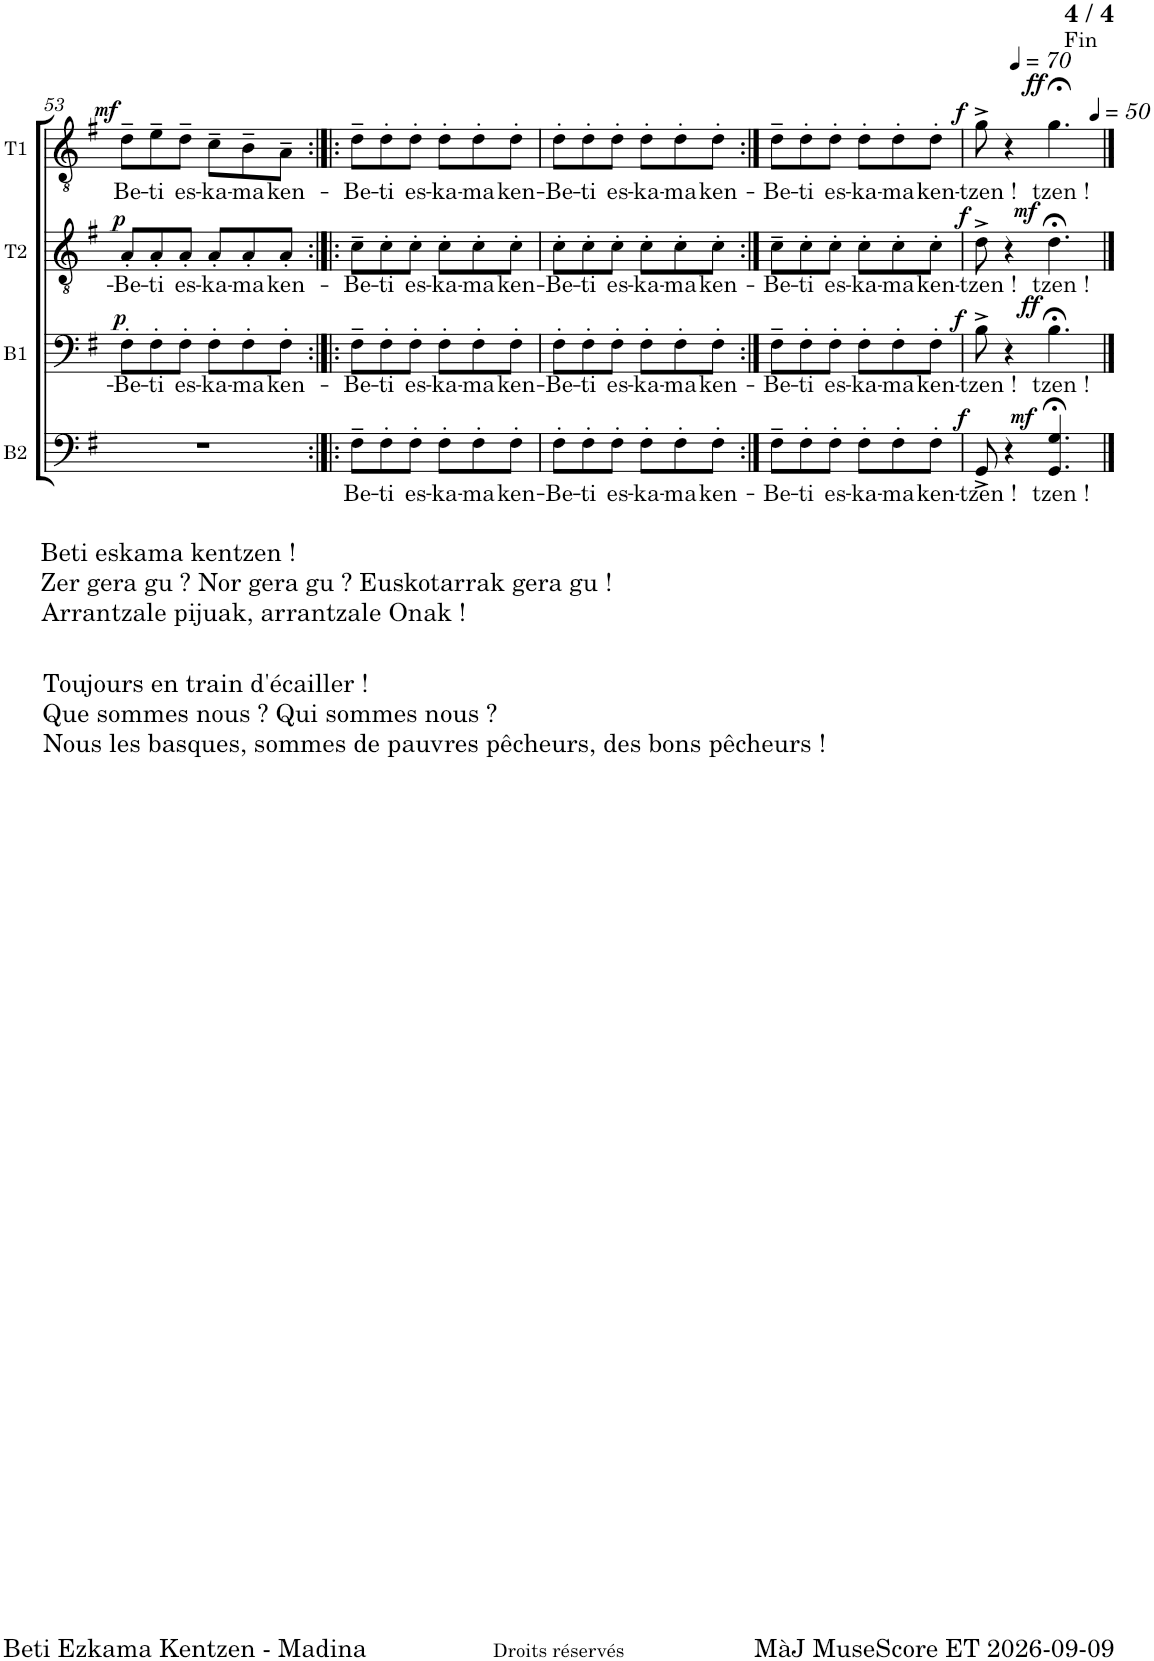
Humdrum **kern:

**kern	**text	**dynam	**kern	**text	**dynam	**kern	**text	**dynam	**kern	**text	**dynam
*part4	*part4	*part4	*part3	*part3	*part3	*part2	*part2	*part2	*part1	*part1	*part1
*staff4	*staff4	*staff4	*staff3	*staff3	*staff3	*staff2	*staff2	*staff2	*staff1	*staff1	*staff1
*I"Basse	*	*	*I"Baryton	*	*	*I"Ténor 2	*	*	*I"Ténor 1	*	*
*I'B2	*	*	*I'B1	*	*	*I'T2	*	*	*I'T1	*	*
!!LO:PB:g=z
*clefF4	*	*	*clefF4	*	*	*clefGv2	*	*	*clefGv2	*	*
*k[f#]	*	*	*k[f#]	*	*	*k[f#]	*	*	*k[f#]	*	*
*M6/8	*	*	*M6/8	*	*	*M6/8	*	*	*M6/8	*	*
=53	=53	=53	=53	=53	=53	=53	=53	=53	=53	=53	=53
!LO:TX:b:t=Toujours en train d'écailler !	!	!	!	!	!	!	!	!	!	!	!
!LO:TX:b:t=Que sommes nous ? Qui sommes nous ?	!	!	!	!	!	!	!	!	!	!	!
!LO:TX:b:t=Nous les basques, sommes de pauvres pêcheurs, des bons pêcheurs !	!	!	!	!	!	!	!	!	!	!	!
!LO:TX:b:t=Beti eskama kentzen&nbsp;!	!	!	!	!	!	!	!	!	!	!	!
!LO:TX:b:t=Zer gera gu&nbsp;? Nor gera gu&nbsp;? Euskotarrak gera gu !	!	!	!	!	!	!	!	!	!	!	!
!LO:TX:b:t=Arrantzale pijuak, arrantzale Onak !	!	!	!	!	!	!	!	!	!	!	!
!	!	!	!	!LO:LY:b	!LO:DY:a	!	!LO:LY:b	!LO:DY:a	!	!LO:LY:b	!LO:DY:a
2.r	.	.	8F#'\L	Be-	p	8A'/L	Be-	p	8d~\L	Be-	mf
!	!	!	!	!LO:LY:b	!	!	!LO:LY:b	!	!	!LO:LY:b	!
.	.	.	8F#'\	-ti	.	8A'/	-ti	.	8e~\	-ti	.
!	!	!	!	!LO:LY:b	!	!	!LO:LY:b	!	!	!LO:LY:b	!
.	.	.	8F#'\J	es-	.	8A'/J	es-	.	8d~\J	es-	.
!	!	!	!	!LO:LY:b	!	!	!LO:LY:b	!	!	!LO:LY:b	!
.	.	.	8F#'\L	-ka-	.	8A'/L	-ka-	.	8c~\L	-ka-	.
!	!	!	!	!LO:LY:b	!	!	!LO:LY:b	!	!	!LO:LY:b	!
.	.	.	8F#'\	-ma	.	8A'/	-ma	.	8B~\	-ma	.
!	!	!	!	!LO:LY:b	!	!	!LO:LY:b	!	!	!LO:LY:b	!
.	.	.	8F#'\J	ken-	.	8A'/J	ken-	.	8A~\J	ken-	.
=54:|!|:	=54:|!|:	=54:|!|:	=54:|!|:	=54:|!|:	=54:|!|:	=54:|!|:	=54:|!|:	=54:|!|:	=54:|!|:	=54:|!|:	=54:|!|:
!	!LO:LY:b	!	!	!LO:LY:b	!	!	!LO:LY:b	!	!	!LO:LY:b	!
8F#~\L	Be-	.	8F#~\L	Be-	.	8c~\L	Be-	.	8d~\L	Be-	.
!	!LO:LY:b	!	!	!LO:LY:b	!	!	!LO:LY:b	!	!	!LO:LY:b	!
8F#'\	-ti	.	8F#'\	-ti	.	8c'\	-ti	.	8d'\	-ti	.
!	!LO:LY:b	!	!	!LO:LY:b	!	!	!LO:LY:b	!	!	!LO:LY:b	!
8F#'\J	es-	.	8F#'\J	es-	.	8c'\J	es-	.	8d'\J	es-	.
!	!LO:LY:b	!	!	!LO:LY:b	!	!	!LO:LY:b	!	!	!LO:LY:b	!
8F#'\L	-ka-	.	8F#'\L	-ka-	.	8c'\L	-ka-	.	8d'\L	-ka-	.
!	!LO:LY:b	!	!	!LO:LY:b	!	!	!LO:LY:b	!	!	!LO:LY:b	!
8F#'\	-ma	.	8F#'\	-ma	.	8c'\	-ma	.	8d'\	-ma	.
!	!LO:LY:b	!	!	!LO:LY:b	!	!	!LO:LY:b	!	!	!LO:LY:b	!
8F#'\J	ken-	.	8F#'\J	ken-	.	8c'\J	ken-	.	8d'\J	ken-	.
=55	=55	=55	=55	=55	=55	=55	=55	=55	=55	=55	=55
!	!LO:LY:b	!	!	!LO:LY:b	!	!	!LO:LY:b	!	!	!LO:LY:b	!
8F#'\L	Be-	.	8F#'\L	Be-	.	8c'\L	Be-	.	8d'\L	Be-	.
!	!LO:LY:b	!	!	!LO:LY:b	!	!	!LO:LY:b	!	!	!LO:LY:b	!
8F#'\	-ti	.	8F#'\	-ti	.	8c'\	-ti	.	8d'\	-ti	.
!	!LO:LY:b	!	!	!LO:LY:b	!	!	!LO:LY:b	!	!	!LO:LY:b	!
8F#'\J	es-	.	8F#'\J	es-	.	8c'\J	es-	.	8d'\J	es-	.
!	!LO:LY:b	!	!	!LO:LY:b	!	!	!LO:LY:b	!	!	!LO:LY:b	!
8F#'\L	-ka-	.	8F#'\L	-ka-	.	8c'\L	-ka-	.	8d'\L	-ka-	.
!	!LO:LY:b	!	!	!LO:LY:b	!	!	!LO:LY:b	!	!	!LO:LY:b	!
8F#'\	-ma	.	8F#'\	-ma	.	8c'\	-ma	.	8d'\	-ma	.
!	!LO:LY:b	!	!	!LO:LY:b	!	!	!LO:LY:b	!	!	!LO:LY:b	!
8F#'\J	ken-	.	8F#'\J	ken-	.	8c'\J	ken-	.	8d'\J	ken-	.
=56:|!	=56:|!	=56:|!	=56:|!	=56:|!	=56:|!	=56:|!	=56:|!	=56:|!	=56:|!	=56:|!	=56:|!
!	!LO:LY:b	!	!	!LO:LY:b	!	!	!LO:LY:b	!	!	!LO:LY:b	!
8F#~\L	Be-	.	8F#~\L	Be-	.	8c~\L	Be-	.	8d~\L	Be-	.
!	!LO:LY:b	!	!	!LO:LY:b	!	!	!LO:LY:b	!	!	!LO:LY:b	!
8F#'\	-ti	.	8F#'\	-ti	.	8c'\	-ti	.	8d'\	-ti	.
!	!LO:LY:b	!	!	!LO:LY:b	!	!	!LO:LY:b	!	!	!LO:LY:b	!
8F#'\J	es-	.	8F#'\J	es-	.	8c'\J	es-	.	8d'\J	es-	.
!	!LO:LY:b	!	!	!LO:LY:b	!	!	!LO:LY:b	!	!	!LO:LY:b	!
8F#'\L	-ka-	.	8F#'\L	-ka-	.	8c'\L	-ka-	.	8d'\L	-ka-	.
!	!LO:LY:b	!	!	!LO:LY:b	!	!	!LO:LY:b	!	!	!LO:LY:b	!
8F#'\	-ma	.	8F#'\	-ma	.	8c'\	-ma	.	8d'\	-ma	.
!	!LO:LY:b	!	!	!LO:LY:b	!	!	!LO:LY:b	!	!	!LO:LY:b	!
8F#'\J	ken-	.	8F#'\J	ken-	.	8c'\J	ken-	.	8d'\J	ken-	.
=57	=57	=57	=57	=57	=57	=57	=57	=57	=57	=57	=57
*	*	*	*	*	*	*	*	*	*MM70	*	*
!	!LO:LY:b	!LO:DY:a	!	!LO:LY:b	!LO:DY:a	!	!LO:LY:b	!LO:DY:a	!	!LO:LY:b	!LO:DY:a
8GG^/	tzen !	f	8B^\	tzen !	f	8d^\	tzen !	f	8g^\	tzen !	f
4r	.	.	4r	.	.	4r	.	.	4r	.	.
*	*	*	*	*	*	*	*	*	*MM50	*	*
!	!LO:LY:b	!LO:DY:a	!	!LO:LY:b	!LO:DY:a	!	!LO:LY:b	!LO:DY:a	!	!LO:LY:b	!LO:DY:a
4.GG/;< 4.G/;<	tzen !	mf	4.B;<\	tzen !	ff	4.d;<\	tzen !	mf	4.g;<\	tzen !	ff
!	!	!	!	!	!	!	!	!	!LO:TX:a:t=Fin	!	!
==	==	==	==	==	==	==	==	==	==	==	==
*-	*-	*-	*-	*-	*-	*-	*-	*-	*-	*-	*-
